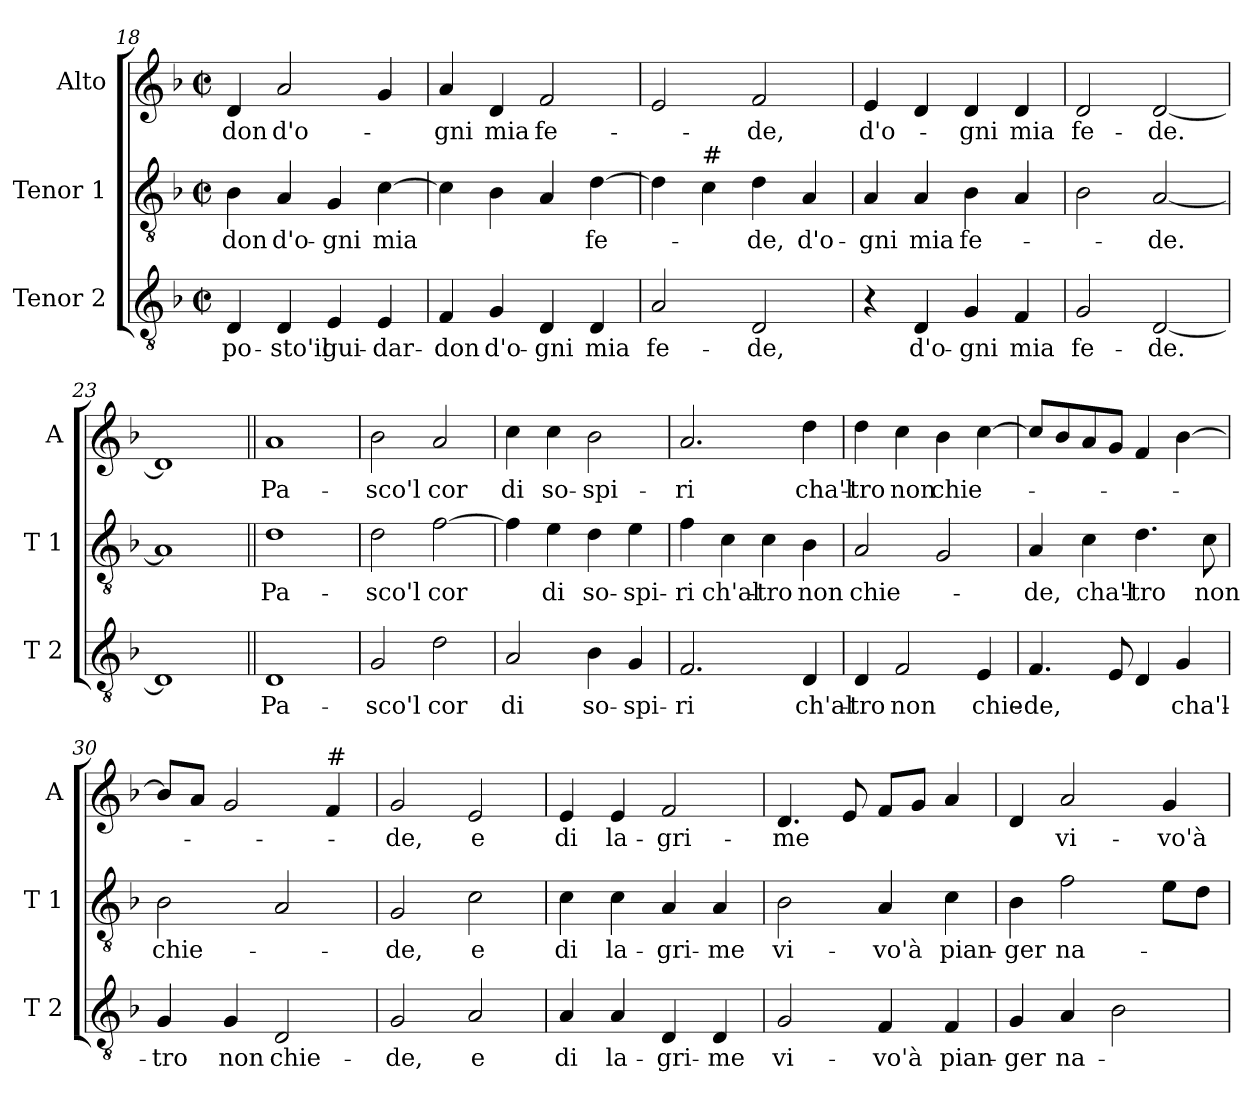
**kern	**text	**kern	**text	**kern	**text
*part3	*part3	*part2	*part2	*part1	*part1
*staff3	*staff3	*staff2	*staff2	*staff1	*staff1
*I"Tenor 2	*	*I"Tenor 1	*	*I"Alto	*
*I'T 2	*	*I'T 1	*	*I'A	*
*clefGv2	*	*clefGv2	*	*clefG2	*
*k[b-]	*	*k[b-]	*	*k[b-]	*
*F:	*	*F:	*	*F:	*
*M2/2	*	*M2/2	*	*M2/2	*
*met(c|)	*	*met(c|)	*	*met(c|)	*
=18	=18	=18	=18	=18	=18
!	!LO:LY:b	!	!LO:LY:b	!	!LO:LY:b
4D/	-po-	4B-\	-don	4d/	-don
!	!LO:LY:b	!	!LO:LY:b	!	!LO:LY:b
4D/	-sto'il	4A/	d'o-	2a/	d'o-
!	!LO:LY:b	!	!LO:LY:b	!	!
4E/	gui-	4G/	-gni	.	.
!	!LO:LY:b	!	!LO:LY:b	!	!
4E/	-dar-	[4c\	mia	4g/	.
=19	=19	=19	=19	=19	=19
!	!LO:LY:b	!	!	!	!LO:LY:b
4F/	-don	4c\]	.	4a/	-gni
!	!LO:LY:b	!	!	!	!LO:LY:b
4G/	d'o-	4B-\	.	4d/	mia
!	!LO:LY:b	!	!	!	!LO:LY:b
4D/	-gni	4A/	.	2f/	fe-
!	!LO:LY:b	!	!LO:LY:b	!	!
4D/	mia	[4d\	fe-	.	.
=20	=20	=20	=20	=20	=20
!	!LO:LY:b	!	!	!	!
2A/	fe-	4d\]	.	2e/	.
!	!	!LO:TX:a:t=#	!	!	!
.	.	4c\	.	.	.
!	!LO:LY:b	!	!LO:LY:b	!	!LO:LY:b
2D/	-de,	4d\	-de,	2f/	-de,
!	!	!	!LO:LY:b	!	!
.	.	4A/	d'o-	.	.
!!LO:LB:g=z
=21	=21	=21	=21	=21	=21
!	!	!	!LO:LY:b	!	!LO:LY:b
4r	.	4A/	-gni	4e/	d'o-
!	!LO:LY:b	!	!LO:LY:b	!	!
4D/	d'o-	4A/	mia	4d/	.
!	!LO:LY:b	!	!LO:LY:b	!	!LO:LY:b
4G/	-gni	4B-\	fe-	4d/	-gni
!	!LO:LY:b	!	!	!	!LO:LY:b
4F/	mia	4A/	.	4d/	mia
=22	=22	=22	=22	=22	=22
!	!LO:LY:b	!	!	!	!LO:LY:b
2G/	fe-	2B-\	.	2d/	fe-
!	!LO:LY:b	!	!LO:LY:b	!	!LO:LY:b
[2D/	-de.	[2A/	-de.	[2d/	-de.
=23	=23	=23	=23	=23	=23
1D]	.	1A]	.	1d]	.
=24||	=24||	=24||	=24||	=24||	=24||
!	!LO:LY:b	!	!LO:LY:b	!	!LO:LY:b
1D	Pa-	1d	Pa-	1a	Pa-
=25	=25	=25	=25	=25	=25
!	!LO:LY:b	!	!LO:LY:b	!	!LO:LY:b
2G/	-sco'l	2d\	-sco'l	2b-\	-sco'l
!	!LO:LY:b	!	!LO:LY:b	!	!LO:LY:b
2d\	cor	[2f\	cor	2a/	cor
!!LO:LB:g=z
=26	=26	=26	=26	=26	=26
!	!LO:LY:b	!	!	!	!LO:LY:b
2A/	di	4f\]	.	4cc\	di
!	!	!	!LO:LY:b	!	!LO:LY:b
.	.	4e\	di	4cc\	so-
!	!LO:LY:b	!	!LO:LY:b	!	!LO:LY:b
4B-\	so-	4d\	so-	2b-\	-spi-
!	!LO:LY:b	!	!LO:LY:b	!	!
4G/	-spi-	4e\	-spi-	.	.
=27	=27	=27	=27	=27	=27
!	!LO:LY:b	!	!LO:LY:b	!	!LO:LY:b
2.F/	-ri	4f\	-ri	2.a/	-ri
!	!	!	!LO:LY:b	!	!
.	.	4c\	ch'al-	.	.
!	!	!	!LO:LY:b	!	!
.	.	4c\	-tro	.	.
!	!LO:LY:b	!	!LO:LY:b	!	!LO:LY:b
4D/	ch'al-	4B-\	non	4dd\	cha'l-
=28	=28	=28	=28	=28	=28
!	!LO:LY:b	!	!LO:LY:b	!	!LO:LY:b
4D/	-tro	2A/	chie-	4dd\	-tro
!	!LO:LY:b	!	!	!	!LO:LY:b
2F/	non	.	.	4cc\	non
!	!	!	!	!	!LO:LY:b
.	.	2G/	.	4b-\	chie-
!	!LO:LY:b	!	!	!	!
4E/	chie-	.	.	[4cc\	.
=29	=29	=29	=29	=29	=29
!	!LO:LY:b	!	!LO:LY:b	!	!
4.F/	-de,	4A/	-de,	8cc/L]	.
.	.	.	.	8b-/	.
!	!	!	!LO:LY:b	!	!
.	.	4c\	cha'l-	8a/	.
8E/	.	.	.	8g/J	.
!	!	!	!LO:LY:b	!	!
4D/	.	4.d\	-tro	4f/	.
!	!LO:LY:b	!	!	!	!
4G/	cha'l-	.	.	[4b-\	.
!	!	!	!LO:LY:b	!	!
.	.	8c\	non	.	.
=30	=30	=30	=30	=30	=30
!	!LO:LY:b	!	!LO:LY:b	!	!
4G/	-tro	2B-\	chie-	8b-/L]	.
.	.	.	.	8a/J	.
!	!LO:LY:b	!	!	!	!
4G/	non	.	.	2g/	.
!	!LO:LY:b	!	!	!	!
2D/	chie-	2A/	.	.	.
!	!	!	!	!LO:TX:a:t=#	!
.	.	.	.	4f/	.
!!LO:LB:g=z
=31	=31	=31	=31	=31	=31
!	!LO:LY:b	!	!LO:LY:b	!	!LO:LY:b
2G/	-de,	2G/	-de,	2g/	-de,
!	!LO:LY:b	!	!LO:LY:b	!	!LO:LY:b
2A/	e	2c\	e	2e/	e
=32	=32	=32	=32	=32	=32
!	!LO:LY:b	!	!LO:LY:b	!	!LO:LY:b
4A/	di	4c\	di	4e/	di
!	!LO:LY:b	!	!LO:LY:b	!	!LO:LY:b
4A/	la-	4c\	la-	4e/	la-
!	!LO:LY:b	!	!LO:LY:b	!	!LO:LY:b
4D/	-gri-	4A/	-gri-	2f/	-gri-
!	!LO:LY:b	!	!LO:LY:b	!	!
4D/	-me	4A/	-me	.	.
=33	=33	=33	=33	=33	=33
!	!LO:LY:b	!	!LO:LY:b	!	!LO:LY:b
2G/	vi-	2B-\	vi-	4.d/	-me
.	.	.	.	8e/	.
!	!LO:LY:b	!	!LO:LY:b	!	!
4F/	-vo'à	4A/	-vo'à	8f/L	.
.	.	.	.	8g/J	.
!	!LO:LY:b	!	!LO:LY:b	!	!
4F/	pian-	4c\	pian-	4a/	.
=34	=34	=34	=34	=34	=34
!	!LO:LY:b	!	!LO:LY:b	!	!
4G/	-ger	4B-\	-ger	4d/	.
!	!LO:LY:b	!	!LO:LY:b	!	!LO:LY:b
4A/	na-	2f\	na-	2a/	vi-
2B-\	.	.	.	.	.
!	!	!	!	!	!LO:LY:b
.	.	8e\L	.	4g/	-vo'à
.	.	8d\J	.	.	.
=	=	=	=	=	=
*-	*-	*-	*-	*-	*-
